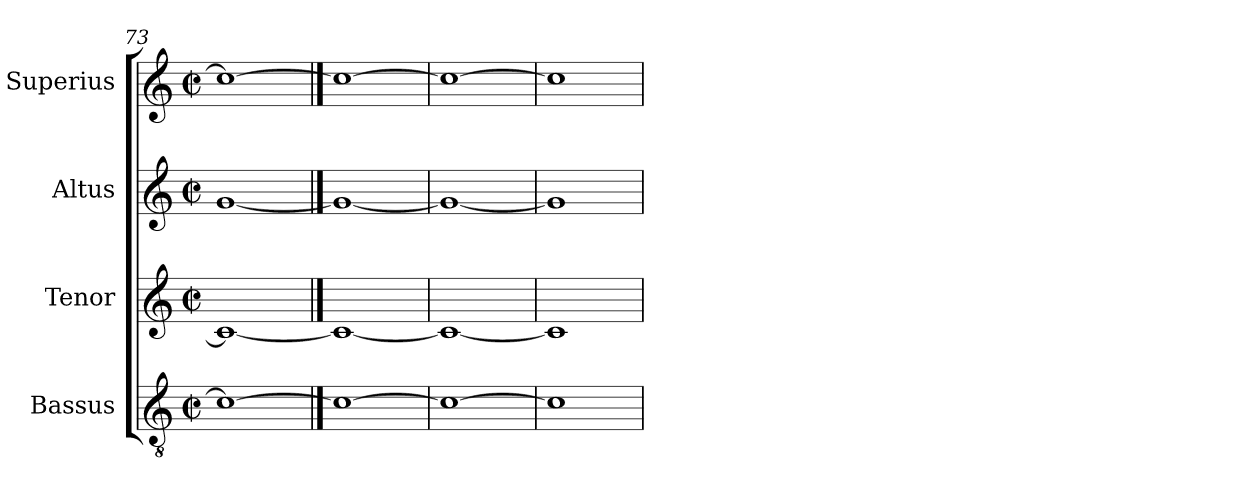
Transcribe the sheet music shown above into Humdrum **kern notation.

**kern	**kern	**kern	**kern
*part4	*part3	*part2	*part1
*staff4	*staff3	*staff2	*staff1
*I"Bassus	*I"Tenor	*I"Altus	*I"Superius
*I'T.	*I'Alt.	*I'Alt.	*I'S.
*clefGv2	*clefG2	*clefG2	*clefG2
*ITrd7c12	*	*	*
*k[]	*k[]	*k[]	*k[]
*C:	*C:	*C:	*C:
*M2/2	*M2/2	*M2/2	*M2/2
*met(c|)	*met(c|)	*met(c|)	*met(c|)
=73	=73	=73	=73
1Ci_>	1ci_<	[1gi	1cci_>
==74	==74	==74	==74
1Ci_	1ci_	1gi_	1cci_
=75	=75	=75	=75
1Ci_	1ci_	1gi_	1cci_
=76	=76	=76	=76
1Ci]	1ci]	1gi]	1cci]
=	=	=	=
*-	*-	*-	*-
